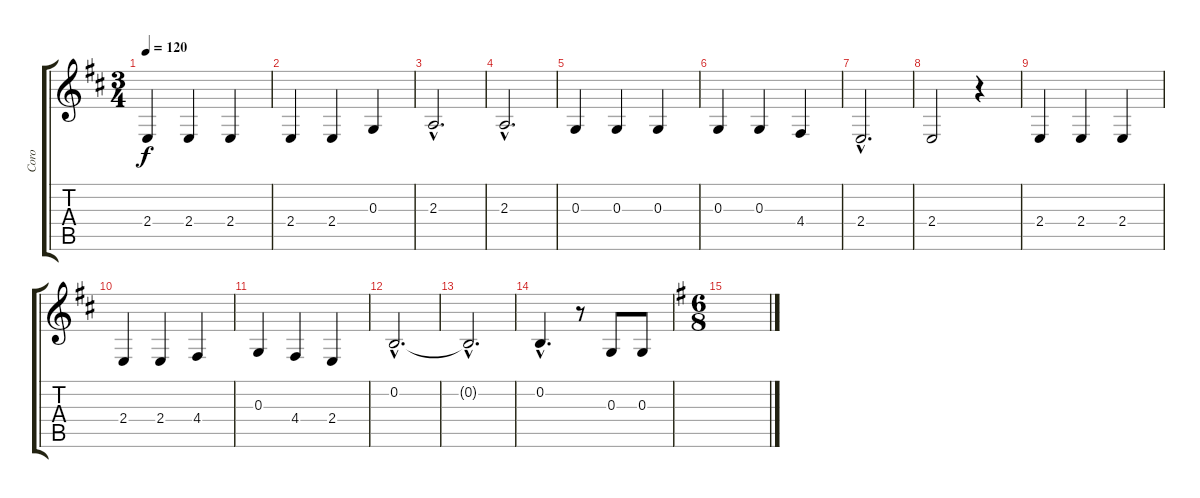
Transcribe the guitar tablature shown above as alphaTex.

\track ("Coro" "Coro") {instrument violin}
\staff {score tabs}
\tuning (E4 B3 G3 D3 A2 E2) {hide}
\ts (3 4)
\tempo 120
\clef g2
\ks d
2.4.4{dy f} 2.4.4 2.4.4 |
2.4.4 2.4.4 0.3.4 |
2.3{hac}.2{d} |
2.3{hac}.2{d} |
0.3.4 0.3.4 0.3.4 |
0.3.4 0.3.4 4.4.4 |
2.4{hac}.2{d} |
2.4.2 r.4 |
2.4.4 2.4.4 2.4.4 |
2.4.4 2.4.4 4.4.4 |
0.3.4 4.4.4 2.4.4 |
0.2{hac}.2{d} |
0.2{hac t}.2{d} |
0.2{hac}.4{d} r.8 0.3.8 0.3.8 |
\ts (6 8)
\ks g
